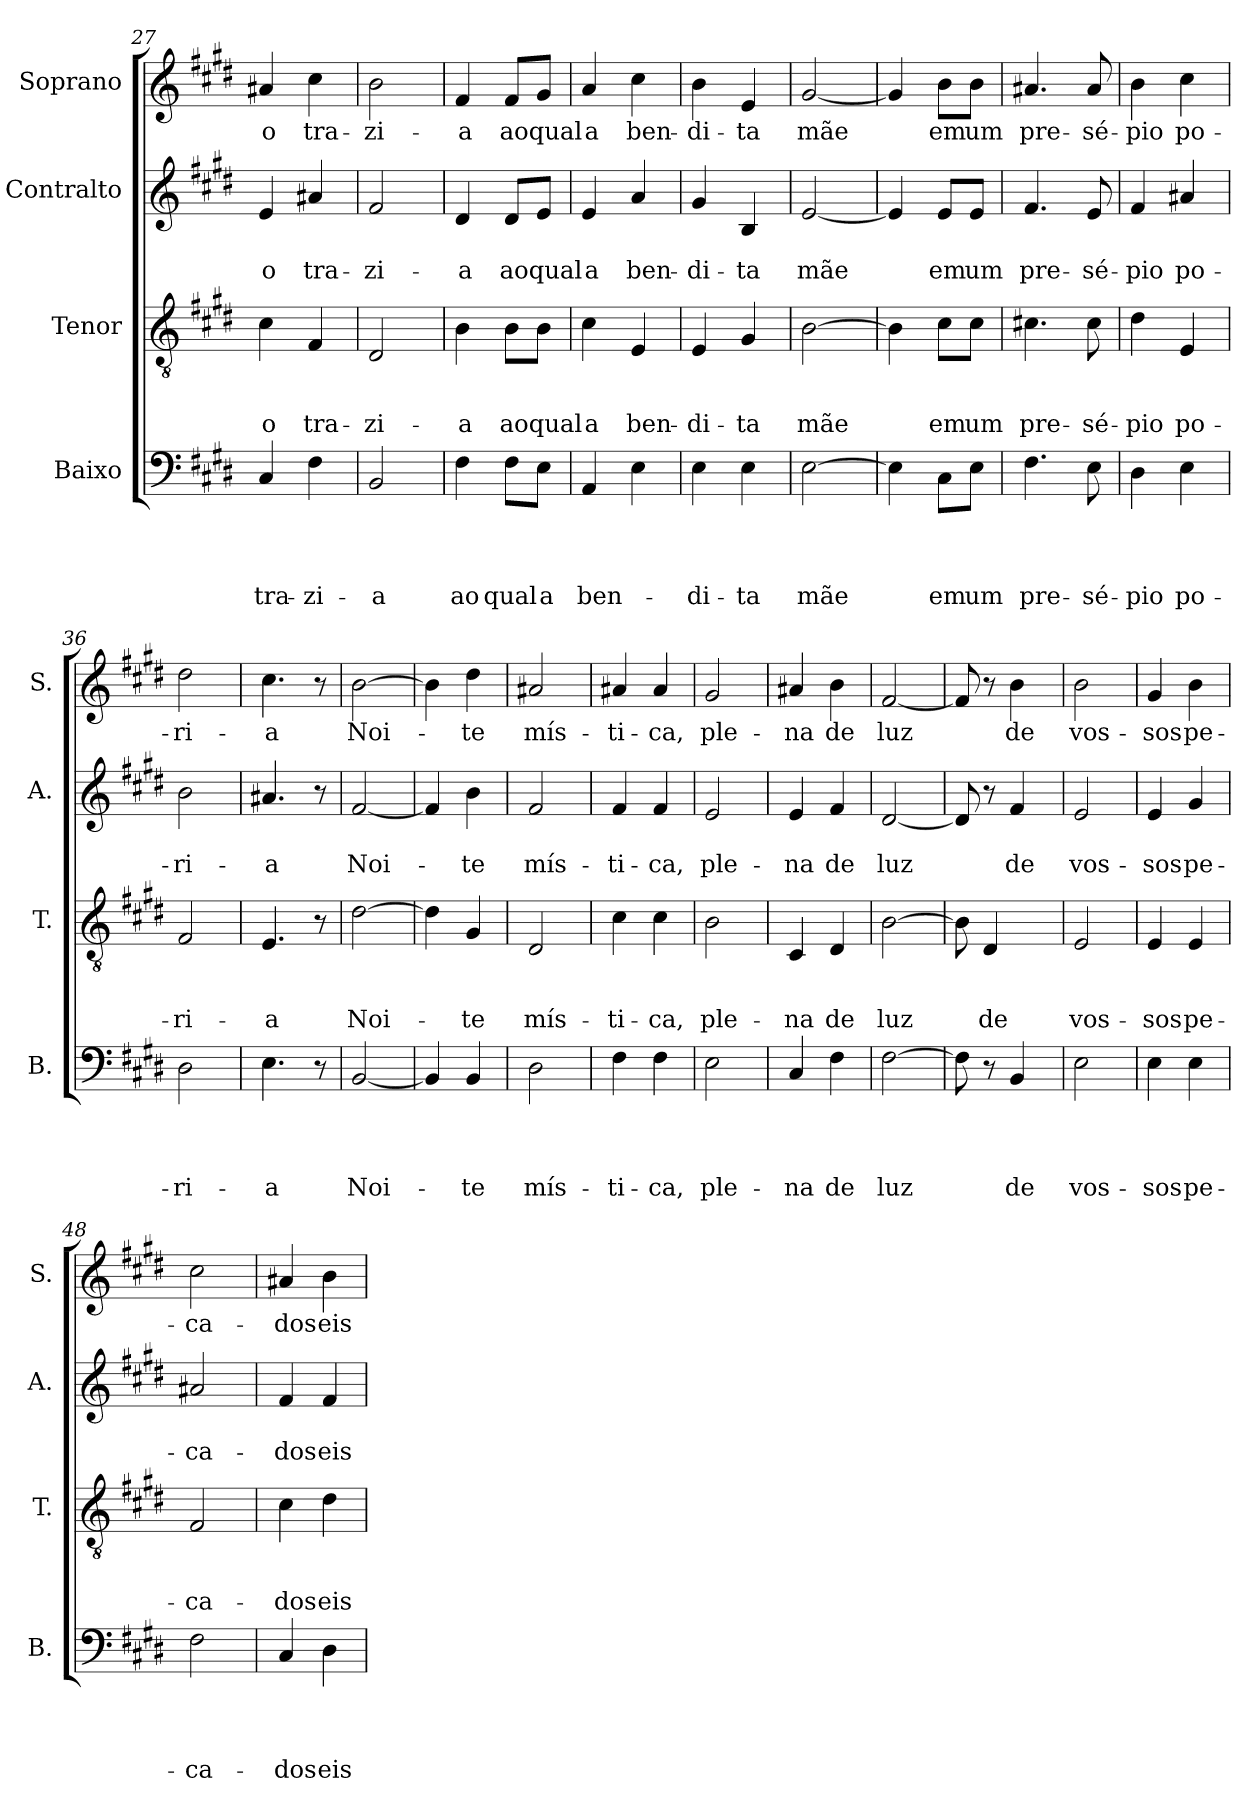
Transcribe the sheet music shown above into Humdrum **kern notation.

**kern	**text	**text	**text	**text	**kern	**text	**text	**text	**kern	**text	**text	**kern	**text
*part4	*part4	*part4	*part4	*part4	*part3	*part3	*part3	*part3	*part2	*part2	*part2	*part1	*part1
*staff4	*staff4	*staff4	*staff4	*staff4	*staff3	*staff3	*staff3	*staff3	*staff2	*staff2	*staff2	*staff1	*staff1
*I"Baixo	*	*	*	*	*I"Tenor	*	*	*	*I"Contralto	*	*	*I"Soprano	*
*I'B.	*	*	*	*	*I'T.	*	*	*	*I'A.	*	*	*I'S.	*
*clefF4	*	*	*	*	*clefGv2	*	*	*	*clefG2	*	*	*clefG2	*
*k[f#c#g#d#]	*	*	*	*	*k[f#c#g#d#]	*	*	*	*k[f#c#g#d#]	*	*	*k[f#c#g#d#]	*
*E:	*	*	*	*	*E:	*	*	*	*E:	*	*	*E:	*
=27	=27	=27	=27	=27	=27	=27	=27	=27	=27	=27	=27	=27	=27
!	!	!	!	!LO:LY:b	!	!	!	!LO:LY:b	!	!	!LO:LY:b	!	!LO:LY:b
4C#/	.	.	.	tra-	4c#\	.	.	o	4e/	.	o	4a#X/	o
!	!	!	!	!LO:LY:b	!	!	!	!LO:LY:b	!	!	!LO:LY:b	!	!LO:LY:b
4F#\	.	.	.	-zi-	4F#/	.	.	tra-	4a#X/	.	tra-	4cc#\	tra-
=28	=28	=28	=28	=28	=28	=28	=28	=28	=28	=28	=28	=28	=28
!	!	!	!	!LO:LY:b	!	!	!	!LO:LY:b	!	!	!LO:LY:b	!	!LO:LY:b
2BB/	.	.	.	-a	2D#/	.	.	-zi-	2f#/	.	-zi-	2b\	-zi-
=29	=29	=29	=29	=29	=29	=29	=29	=29	=29	=29	=29	=29	=29
!	!	!	!	!LO:LY:b	!	!	!	!LO:LY:b	!	!	!LO:LY:b	!	!LO:LY:b
4F#\	.	.	.	ao	4B\	.	.	-a	4d#/	.	-a	4f#/	-a
!	!	!	!	!LO:LY:b	!	!	!	!LO:LY:b	!	!	!LO:LY:b	!	!LO:LY:b
8F#\L	.	.	.	qual	8B\L	.	.	ao	8d#/L	.	ao	8f#/L	ao
!	!	!	!	!LO:LY:b	!	!	!	!LO:LY:b	!	!	!LO:LY:b	!	!LO:LY:b
8E\J	.	.	.	a	8B\J	.	.	qual	8e/J	.	qual	8g#/J	qual
=30	=30	=30	=30	=30	=30	=30	=30	=30	=30	=30	=30	=30	=30
!	!	!	!	!LO:LY:b	!	!	!	!LO:LY:b	!	!	!LO:LY:b	!	!LO:LY:b
4AA/	.	.	.	ben-	4c#\	.	.	a	4e/	.	a	4a/	a
!	!	!	!	!	!	!	!	!LO:LY:b	!	!	!LO:LY:b	!	!LO:LY:b
4E\	.	.	.	.	4E/	.	.	ben-	4a/	.	ben-	4cc#\	ben-
=31	=31	=31	=31	=31	=31	=31	=31	=31	=31	=31	=31	=31	=31
!	!	!	!	!LO:LY:b	!	!	!	!LO:LY:b	!	!	!LO:LY:b	!	!LO:LY:b
4E\	.	.	.	-di-	4E/	.	.	-di-	4g#/	.	-di-	4b\	-di-
!	!	!	!	!LO:LY:b	!	!	!	!LO:LY:b	!	!	!LO:LY:b	!	!LO:LY:b
4E\	.	.	.	-ta	4G#/	.	.	-ta	4B/	.	-ta	4e/	-ta
=32	=32	=32	=32	=32	=32	=32	=32	=32	=32	=32	=32	=32	=32
!	!	!	!	!LO:LY:b	!	!	!	!LO:LY:b	!	!	!LO:LY:b	!	!LO:LY:b
[<2E\	.	.	.	mãe	[<2B\	.	.	mãe	[<2e/	.	mãe	[<2g#/	mãe
!!LO:PB:g=z
=33	=33	=33	=33	=33	=33	=33	=33	=33	=33	=33	=33	=33	=33
4E\]	.	.	.	.	4B\]	.	.	.	4e/]	.	.	4g#/]	.
!	!	!	!	!LO:LY:b	!	!	!	!LO:LY:b	!	!	!LO:LY:b	!	!LO:LY:b
8C#\L	.	.	.	em	8c#\L	.	.	em	8e/L	.	em	8b\L	em
!	!	!	!	!LO:LY:b	!	!	!	!LO:LY:b	!	!	!LO:LY:b	!	!LO:LY:b
8E\J	.	.	.	um	8c#\J	.	.	um	8e/J	.	um	8b\J	um
=34	=34	=34	=34	=34	=34	=34	=34	=34	=34	=34	=34	=34	=34
!	!	!	!	!LO:LY:b	!	!	!	!LO:LY:b	!	!	!LO:LY:b	!	!LO:LY:b
4.F#\	.	.	.	pre-	4.c#X\	.	.	pre-	4.f#/	.	pre-	4.a#X/	pre-
!	!	!	!	!LO:LY:b	!	!	!	!LO:LY:b	!	!	!LO:LY:b	!	!LO:LY:b
8E\	.	.	.	-sé-	8c#\	.	.	-sé-	8e/	.	-sé-	8a#/	-sé-
=35	=35	=35	=35	=35	=35	=35	=35	=35	=35	=35	=35	=35	=35
!	!	!	!	!LO:LY:b	!	!	!	!LO:LY:b	!	!	!LO:LY:b	!	!LO:LY:b
4D#\	.	.	.	-pio	4d#\	.	.	-pio	4f#/	.	-pio	4b\	-pio
!	!	!	!	!LO:LY:b	!	!	!	!LO:LY:b	!	!	!LO:LY:b	!	!LO:LY:b
4E\	.	.	.	po-	4E/	.	.	po-	4a#X/	.	po-	4cc#\	po-
=36	=36	=36	=36	=36	=36	=36	=36	=36	=36	=36	=36	=36	=36
!	!	!	!	!LO:LY:b	!	!	!	!LO:LY:b	!	!	!LO:LY:b	!	!LO:LY:b
2D#\	.	.	.	-ri-	2F#/	.	.	-ri-	2b\	.	-ri-	2dd#\	-ri-
=37	=37	=37	=37	=37	=37	=37	=37	=37	=37	=37	=37	=37	=37
!	!	!	!	!LO:LY:b	!	!	!	!LO:LY:b	!	!	!LO:LY:b	!	!LO:LY:b
4.E\	.	.	.	-a	4.E/	.	.	-a	4.a#X/	.	-a	4.cc#\	-a
8r	.	.	.	.	8r	.	.	.	8r	.	.	8r	.
=38	=38	=38	=38	=38	=38	=38	=38	=38	=38	=38	=38	=38	=38
!	!	!	!	!LO:LY:b	!	!	!	!LO:LY:b	!	!	!LO:LY:b	!	!LO:LY:b
[<2BB/	.	.	.	Noi-	[>2d#\	.	.	Noi-	[<2f#/	.	Noi-	[>2b\	Noi-
=39	=39	=39	=39	=39	=39	=39	=39	=39	=39	=39	=39	=39	=39
4BB/]	.	.	.	.	4d#\]	.	.	.	4f#/]	.	.	4b\]	.
!	!	!	!	!LO:LY:b	!	!	!	!LO:LY:b	!	!	!LO:LY:b	!	!LO:LY:b
4BB/	.	.	.	-te	4G#/	.	.	-te	4b\	.	-te	4dd#\	-te
=40	=40	=40	=40	=40	=40	=40	=40	=40	=40	=40	=40	=40	=40
!	!	!	!	!LO:LY:b	!	!	!	!LO:LY:b	!	!	!LO:LY:b	!	!LO:LY:b
2D#\	.	.	.	mís-	2D#/	.	.	mís-	2f#/	.	mís-	2a#X/	mís-
=41	=41	=41	=41	=41	=41	=41	=41	=41	=41	=41	=41	=41	=41
!	!	!	!	!LO:LY:b	!	!	!	!LO:LY:b	!	!	!LO:LY:b	!	!LO:LY:b
4F#\	.	.	.	-ti-	4c#\	.	.	-ti-	4f#/	.	-ti-	4a#X/	-ti-
!	!	!	!	!LO:LY:b	!	!	!	!LO:LY:b	!	!	!LO:LY:b	!	!LO:LY:b
4F#\	.	.	.	-ca,	4c#\	.	.	-ca,	4f#/	.	-ca,	4a#/	-ca,
=42	=42	=42	=42	=42	=42	=42	=42	=42	=42	=42	=42	=42	=42
!	!	!	!	!LO:LY:b	!	!	!	!LO:LY:b	!	!	!LO:LY:b	!	!LO:LY:b
2E\	.	.	.	ple-	2B\	.	.	ple-	2e/	.	ple-	2g#/	ple-
=43	=43	=43	=43	=43	=43	=43	=43	=43	=43	=43	=43	=43	=43
!	!	!	!	!LO:LY:b	!	!	!	!LO:LY:b	!	!	!LO:LY:b	!	!LO:LY:b
4C#/	.	.	.	-na	4C#/	.	.	-na	4e/	.	-na	4a#X/	-na
!	!	!	!	!LO:LY:b	!	!	!	!LO:LY:b	!	!	!LO:LY:b	!	!LO:LY:b
4F#\	.	.	.	de	4D#/	.	.	de	4f#/	.	de	4b\	de
!!LO:PB:g=z
=44	=44	=44	=44	=44	=44	=44	=44	=44	=44	=44	=44	=44	=44
!	!	!	!	!LO:LY:b	!	!	!	!LO:LY:b	!	!	!LO:LY:b	!	!LO:LY:b
[>2F#\	.	.	.	luz	[>2B\	.	.	luz	[<2d#/	.	luz	[<2f#/	luz
=45	=45	=45	=45	=45	=45	=45	=45	=45	=45	=45	=45	=45	=45
8F#\]	.	.	.	.	8B\]	.	.	.	8d#/]	.	.	8f#/]	.
!	!	!	!	!	!	!	!	!LO:LY:b	!	!	!	!	!
8r	.	.	.	.	4D#/	.	.	de	8r	.	.	8r	.
!	!	!	!	!LO:LY:b	!	!	!	!	!	!	!LO:LY:b	!	!LO:LY:b
4BB/	.	.	.	de	.	.	.	.	4f#/	.	de	4b\	de
.	.	.	.	.	8ryy	.	.	.	.	.	.	.	.
=46	=46	=46	=46	=46	=46	=46	=46	=46	=46	=46	=46	=46	=46
!	!	!	!	!LO:LY:b	!	!	!	!LO:LY:b	!	!	!LO:LY:b	!	!LO:LY:b
2E\	.	.	.	vos-	2E/	.	.	vos-	2e/	.	vos-	2b\	vos-
=47	=47	=47	=47	=47	=47	=47	=47	=47	=47	=47	=47	=47	=47
!	!	!	!	!LO:LY:b	!	!	!	!LO:LY:b	!	!	!LO:LY:b	!	!LO:LY:b
4E\	.	.	.	-sos	4E/	.	.	-sos	4e/	.	-sos	4g#/	-sos
!	!	!	!	!LO:LY:b	!	!	!	!LO:LY:b	!	!	!LO:LY:b	!	!LO:LY:b
4E\	.	.	.	pe-	4E/	.	.	pe-	4g#/	.	pe-	4b\	pe-
=48	=48	=48	=48	=48	=48	=48	=48	=48	=48	=48	=48	=48	=48
!	!	!	!	!LO:LY:b	!	!	!	!LO:LY:b	!	!	!LO:LY:b	!	!LO:LY:b
2F#\	.	.	.	-ca-	2F#/	.	.	-ca-	2a#X/	.	-ca-	2cc#\	-ca-
=49	=49	=49	=49	=49	=49	=49	=49	=49	=49	=49	=49	=49	=49
!	!	!	!	!LO:LY:b	!	!	!	!LO:LY:b	!	!	!LO:LY:b	!	!LO:LY:b
4C#/	.	.	.	-dos	4c#\	.	.	-dos	4f#/	.	-dos	4a#X/	-dos
!	!	!	!	!LO:LY:b	!	!	!	!LO:LY:b	!	!	!LO:LY:b	!	!LO:LY:b
4D#\	.	.	.	eis	4d#\	.	.	eis	4f#/	.	eis	4b\	eis
=	=	=	=	=	=	=	=	=	=	=	=	=	=
*-	*-	*-	*-	*-	*-	*-	*-	*-	*-	*-	*-	*-	*-
